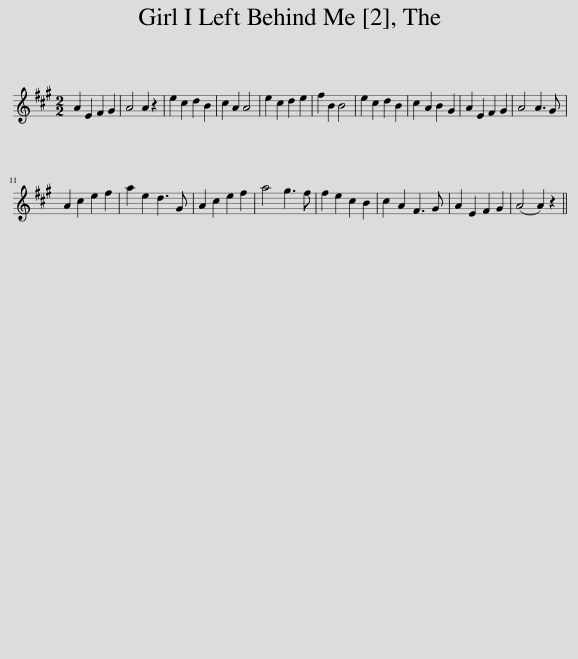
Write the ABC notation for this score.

X:1
L:1/8
M:2/2
I:linebreak $
K:A
V:1 treble
V:1
 A2 E2 F2 G2 | A4 A2 z2 | e2 c2 d2 B2 | c2 A2 A4 | e2 c2 d2 e2 | %5
 f2 B2 B4 | e2 c2 d2 B2 | c2 A2 B2 G2 | A2 E2 F2 G2 | A4 A3 G |$ %10
 A2 c2 e2 f2 | a2 e2 d3 G | A2 c2 e2 f2 | a4 g3 f | f2 e2 c2 B2 | %15
 c2 A2 F3 G | A2 E2 F2 G2 | (A4 A2) z2 || %18
